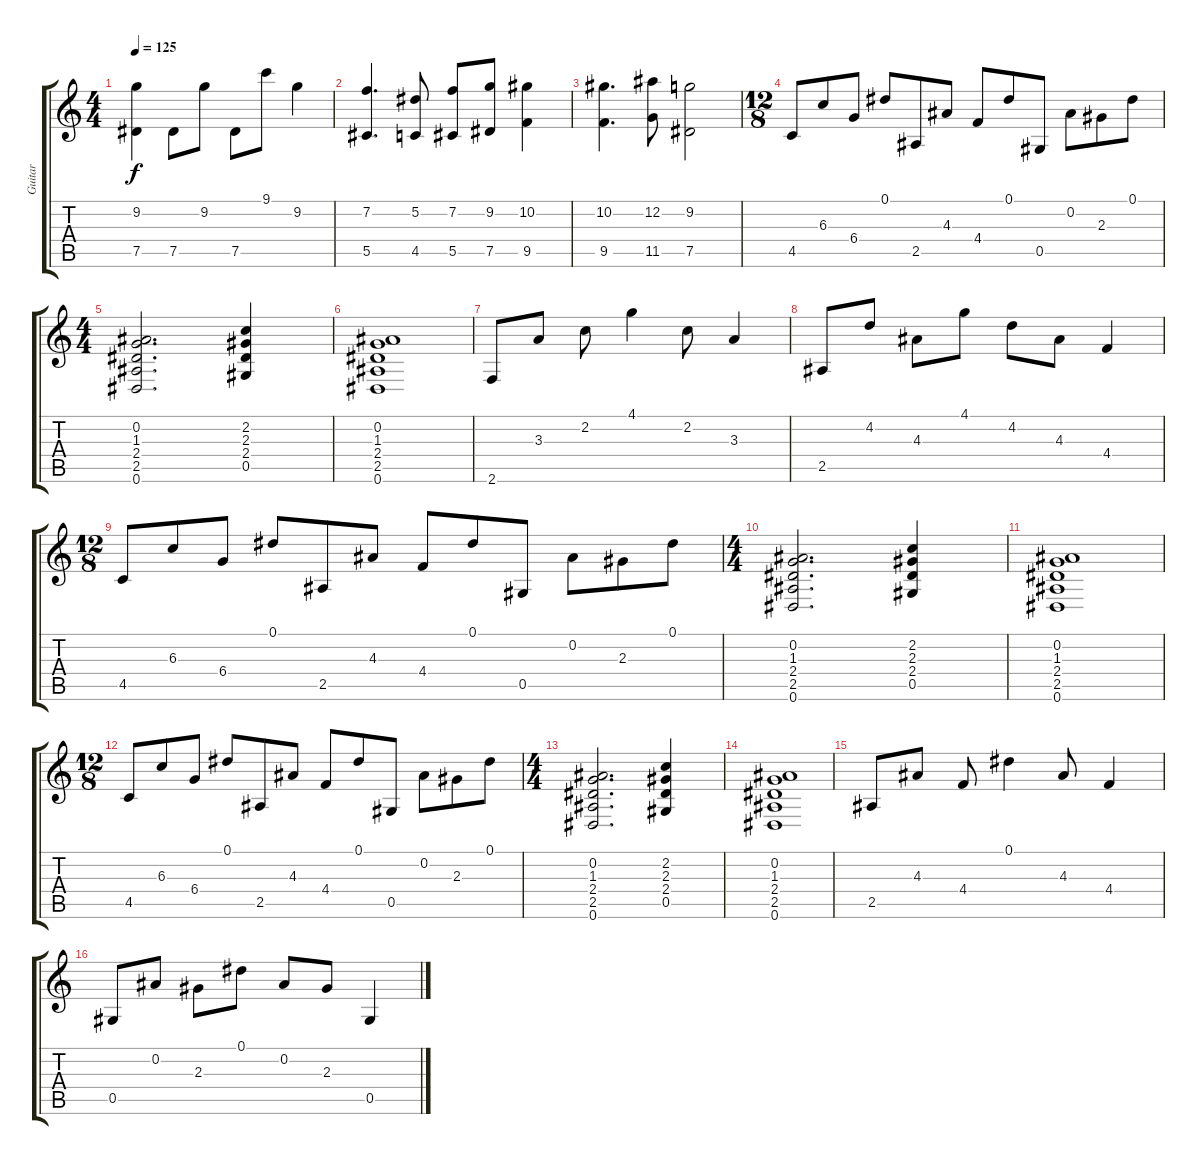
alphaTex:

\track ("Guitar" "Guitar") {instrument acousticguitarsteel}
\staff {score tabs}
\tuning (Eb4 Bb3 Gb3 Db3 Ab2 Eb2) {hide}
\ts (4 4)
\tempo 125
\clef g2
\ks c
(9.2 7.5).4{dy f} 7.5.8 9.2.8 7.5.8 9.1.8 9.2.4 |
(7.2 5.5).4{d} (5.2 4.5).8 (7.2 5.5).8 (9.2 7.5).8 (10.2 9.5).4 |
(10.2 9.5).4{d} (12.2 11.5).8 (9.2 7.5).2 |
\ts (12 8)
4.5.8 6.3.8 6.4.8 0.1.8 2.5.8 4.3.8 4.4.8 0.1.8 0.5.8 0.2.8 2.3.8 0.1.8 |
\ts (4 4)
(0.2 1.3 2.4 2.5 0.6).2{d} (2.2 2.3 2.4 0.5).4 |
(0.2 1.3 2.4 2.5 0.6).1 |
2.6.8 3.3.8 2.2.8 4.1.4 2.2.8 3.3.4 |
2.5.8 4.2.8 4.3.8 4.1.8 4.2.8 4.3.8 4.4.4 |
\ts (12 8)
4.5.8 6.3.8 6.4.8 0.1.8 2.5.8 4.3.8 4.4.8 0.1.8 0.5.8 0.2.8 2.3.8 0.1.8 |
\ts (4 4)
(0.2 1.3 2.4 2.5 0.6).2{d} (2.2 2.3 2.4 0.5).4 |
(0.2 1.3 2.4 2.5 0.6).1 |
\ts (12 8)
4.5.8 6.3.8 6.4.8 0.1.8 2.5.8 4.3.8 4.4.8 0.1.8 0.5.8 0.2.8 2.3.8 0.1.8 |
\ts (4 4)
(0.2 1.3 2.4 2.5 0.6).2{d} (2.2 2.3 2.4 0.5).4 |
(0.2 1.3 2.4 2.5 0.6).1 |
2.5.8 4.3.8 4.4.8 0.1.4 4.3.8 4.4.4 |
0.5.8 0.2.8 2.3.8 0.1.8 0.2.8 2.3.8 0.5.4
